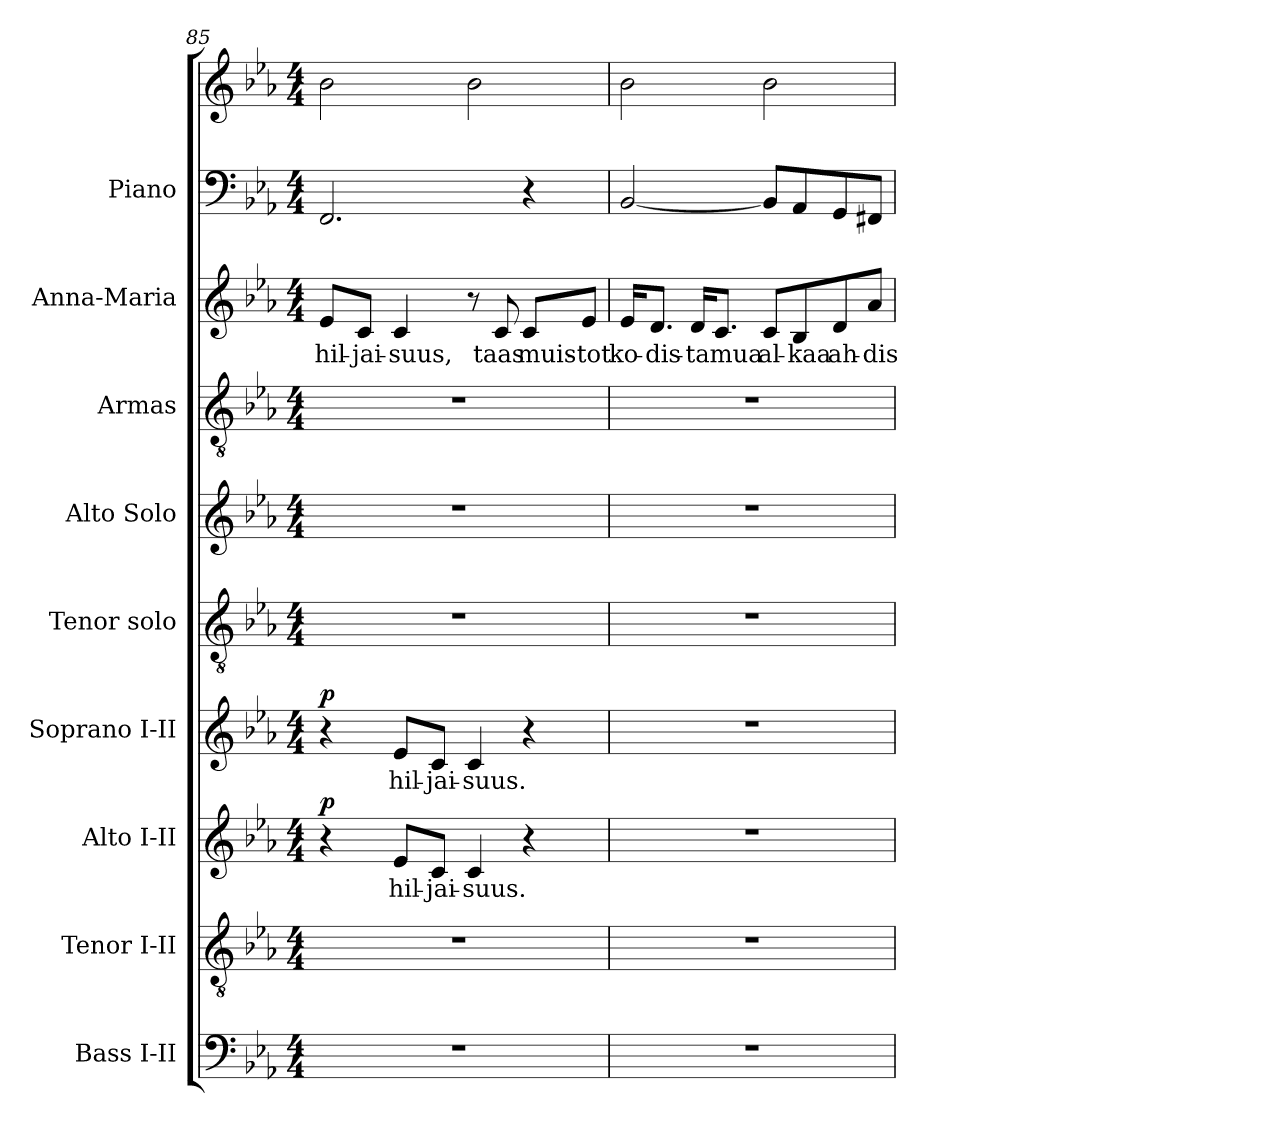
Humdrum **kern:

**kern	**kern	**kern	**text	**dynam	**kern	**text	**dynam	**kern	**kern	**kern	**kern	**text	**kern	**kern
*part9	*part8	*part7	*part7	*part7	*part6	*part6	*part6	*part5	*part4	*part3	*part2	*part2	*part1	*part1
*staff10	*staff9	*staff8	*staff8	*staff8	*staff7	*staff7	*staff7	*staff6	*staff5	*staff4	*staff3	*staff3	*staff2	*staff1
*I"Bass I-II	*I"Tenor I-II	*I"Alto I-II	*	*	*I"Soprano I-II	*	*	*I"Tenor solo	*I"Alto Solo	*I"Armas	*I"Anna-Maria	*	*I"Piano	*
*I'B.	*I'T.	*I'A.	*	*	*I'S.	*	*	*I'T. Solo	*I'A. Solo	*I'Armas	*I'A-M	*	*I'Pno.	*
*clefF4	*clefGv2	*clefG2	*	*	*clefG2	*	*	*clefGv2	*clefG2	*clefGv2	*clefG2	*	*clefF4	*clefG2
*	*ITrd7c12	*	*	*	*	*	*	*ITrd7c12	*	*ITrd7c12	*	*	*	*
*k[b-e-a-]	*k[b-e-a-]	*k[b-e-a-]	*	*	*k[b-e-a-]	*	*	*k[b-e-a-]	*k[b-e-a-]	*k[b-e-a-]	*k[b-e-a-]	*	*k[b-e-a-]	*k[b-e-a-]
*E-:	*E-:	*E-:	*	*	*E-:	*	*	*E-:	*E-:	*E-:	*E-:	*	*E-:	*E-:
*M4/4	*M4/4	*M4/4	*	*	*M4/4	*	*	*M4/4	*M4/4	*M4/4	*M4/4	*	*M4/4	*M4/4
=85	=85	=85	=85	=85	=85	=85	=85	=85	=85	=85	=85	=85	=85	=85
!	!	!	!	!	!	!	!	!	!	!	!	!LO:LY:b:color=#000000	!	!
1r	1r	4r	.	p	4r	.	p	1r	1r	1r	8e-i/L	hil-	2.FFi/	2b-i\
!	!	!	!	!	!	!	!	!	!	!	!	!LO:LY:b:color=#000000	!	!
.	.	.	.	.	.	.	.	.	.	.	8ci/J	-jai-	.	.
!	!	!	!LO:LY:b:color=#000000	!	!	!	!	!	!	!	!	!	!	!
!	!	!	!	!	!	!LO:LY:b:color=#000000	!	!	!	!	!	!	!	!
!	!	!	!	!	!	!	!	!	!	!	!	!LO:LY:b:color=#000000	!	!
.	.	8e-i/L	hil-	.	8e-i/L	hil-	.	.	.	.	4ci/	-suus,	.	.
!	!	!	!LO:LY:b:color=#000000	!	!	!	!	!	!	!	!	!	!	!
!	!	!	!	!	!	!LO:LY:b:color=#000000	!	!	!	!	!	!	!	!
.	.	8ci/J	-jai-	.	8ci/J	-jai-	.	.	.	.	.	.	.	.
!	!	!	!LO:LY:b:color=#000000	!	!	!	!	!	!	!	!	!	!	!
!	!	!	!	!	!	!LO:LY:b:color=#000000	!	!	!	!	!	!	!	!
.	.	4ci/	-suus.	.	4ci/	-suus.	.	.	.	.	8r	.	.	2b-i\
!	!	!	!	!	!	!	!	!	!	!	!	!LO:LY:b:color=#000000	!	!
.	.	.	.	.	.	.	.	.	.	.	8ci/	taas	.	.
!	!	!	!	!	!	!	!	!	!	!	!	!LO:LY:b:color=#000000	!	!
.	.	4r	.	.	4r	.	.	.	.	.	8ci/L	muis-	4r	.
!	!	!	!	!	!	!	!	!	!	!	!	!LO:LY:b:color=#000000	!	!
.	.	.	.	.	.	.	.	.	.	.	8e-i/J	-tot	.	.
=86	=86	=86	=86	=86	=86	=86	=86	=86	=86	=86	=86	=86	=86	=86
!	!	!	!	!	!	!	!	!	!	!	!	!LO:LY:b:color=#000000	!	!
1r	1r	1r	.	.	1r	.	.	1r	1r	1r	16e-i/KL	ko-	[<2BB-i/	2b-i\
!	!	!	!	!	!	!	!	!	!	!	!	!LO:LY:b:color=#000000	!	!
.	.	.	.	.	.	.	.	.	.	.	8.di/J	-dis-	.	.
!	!	!	!	!	!	!	!	!	!	!	!	!LO:LY:b:color=#000000	!	!
.	.	.	.	.	.	.	.	.	.	.	16di/KL	-ta	.	.
!	!	!	!	!	!	!	!	!	!	!	!	!LO:LY:b:color=#000000	!	!
.	.	.	.	.	.	.	.	.	.	.	8.ci/J	mua	.	.
!	!	!	!	!	!	!	!	!	!	!	!	!LO:LY:b:color=#000000	!	!
.	.	.	.	.	.	.	.	.	.	.	8ci/L	al-	8BB-i/L]	2b-i\
!	!	!	!	!	!	!	!	!	!	!	!	!LO:LY:b:color=#000000	!	!
.	.	.	.	.	.	.	.	.	.	.	8B-i/	-kaa	8AA-i/	.
!	!	!	!	!	!	!	!	!	!	!	!	!LO:LY:b:color=#000000	!	!
.	.	.	.	.	.	.	.	.	.	.	8di/	ah-	8GGi/	.
!	!	!	!	!	!	!	!	!	!	!	!	!LO:LY:b:color=#000000	!	!
.	.	.	.	.	.	.	.	.	.	.	8a-i/J	-dis-	8FF#Xi/J	.
=	=	=	=	=	=	=	=	=	=	=	=	=	=	=
*-	*-	*-	*-	*-	*-	*-	*-	*-	*-	*-	*-	*-	*-	*-
